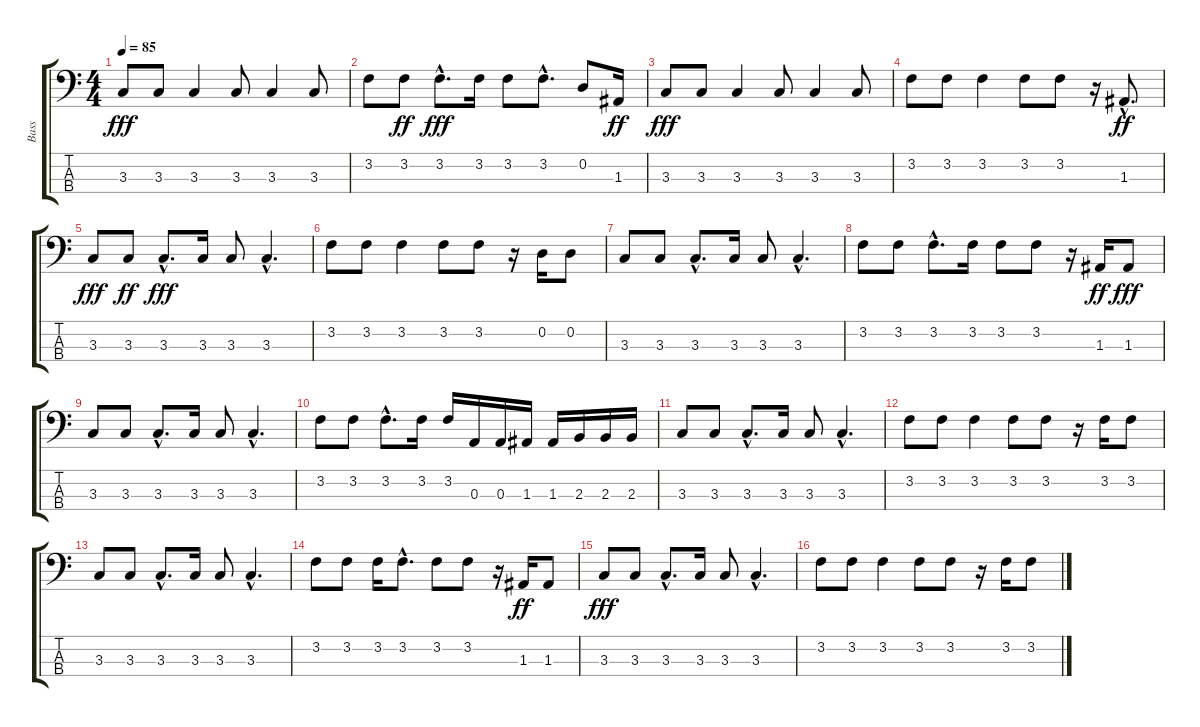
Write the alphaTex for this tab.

\track ("Bass" "Bass") {instrument electricbassfinger}
\staff {score tabs}
\tuning (G2 D2 A1 E1) {hide}
\ts (4 4)
\tempo 85
\clef f4
\ks c
3.3.8{dy fff} 3.3.8 3.3.4 3.3.8 3.3.4 3.3.8 |
3.2.8 3.2.8{dy ff} 3.2{hac}.8{d dy fff} 3.2.16 3.2.8 3.2{hac}.8{d} 0.2.8 1.3.16{dy ff} |
3.3.8{dy fff} 3.3.8 3.3.4 3.3.8 3.3.4 3.3.8 |
3.2.8 3.2.8 3.2.4 3.2.8 3.2.8 r.16 1.3{hac}.8{d dy ff} |
3.3.8{dy fff} 3.3.8{dy ff} 3.3{hac}.8{d dy fff} 3.3.16 3.3.8 3.3{hac}.4{d} |
3.2.8 3.2.8 3.2.4 3.2.8 3.2.8 r.16 0.2.16 0.2.8 |
3.3.8 3.3.8 3.3{hac}.8{d} 3.3.16 3.3.8 3.3{hac}.4{d} |
3.2.8 3.2.8 3.2{hac}.8{d} 3.2.16 3.2.8 3.2.8 r.16 1.3.16{dy ff} 1.3.8{dy fff} |
3.3.8 3.3.8 3.3{hac}.8{d} 3.3.16 3.3.8 3.3{hac}.4{d} |
3.2.8 3.2.8 3.2{hac}.8{d} 3.2.16 3.2.16 0.3.16 0.3.16 1.3.16 1.3.16 2.3.16 2.3.16 2.3.16 |
3.3.8 3.3.8 3.3{hac}.8{d} 3.3.16 3.3.8 3.3{hac}.4{d} |
3.2.8 3.2.8 3.2.4 3.2.8 3.2.8 r.16 3.2.16 3.2.8 |
3.3.8 3.3.8 3.3{hac}.8{d} 3.3.16 3.3.8 3.3{hac}.4{d} |
3.2.8 3.2.8 3.2.16 3.2{hac}.8{d} 3.2.8 3.2.8 r.16 1.3.16{dy ff} 1.3.8 |
3.3.8{dy fff} 3.3.8 3.3{hac}.8{d} 3.3.16 3.3.8 3.3{hac}.4{d} |
3.2.8 3.2.8 3.2.4 3.2.8 3.2.8 r.16 3.2.16 3.2.8
